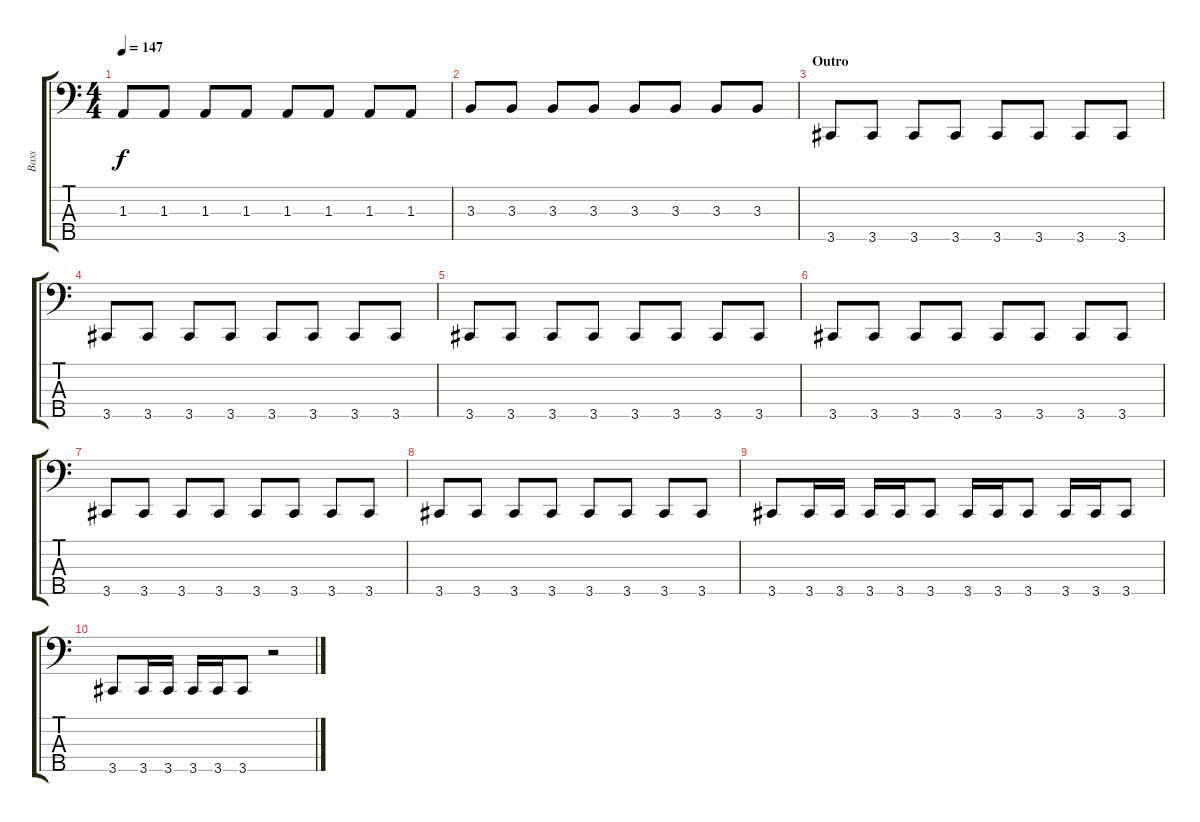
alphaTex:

\track ("Bass" "Bass") {instrument electricbassfinger}
\staff {score tabs}
\tuning (Gb2 Db2 Ab1 Eb1 Bb0) {hide}
\ts (4 4)
\tempo 147
\clef f4
\ks c
1.3.8{dy f} 1.3.8 1.3.8 1.3.8 1.3.8 1.3.8 1.3.8 1.3.8 |
3.3.8 3.3.8 3.3.8 3.3.8 3.3.8 3.3.8 3.3.8 3.3.8 |
\section ("" "Outro")
3.5.8 3.5.8 3.5.8 3.5.8 3.5.8 3.5.8 3.5.8 3.5.8 |
3.5.8 3.5.8 3.5.8 3.5.8 3.5.8 3.5.8 3.5.8 3.5.8 |
3.5.8 3.5.8 3.5.8 3.5.8 3.5.8 3.5.8 3.5.8 3.5.8 |
3.5.8 3.5.8 3.5.8 3.5.8 3.5.8 3.5.8 3.5.8 3.5.8 |
3.5.8 3.5.8 3.5.8 3.5.8 3.5.8 3.5.8 3.5.8 3.5.8 |
3.5.8 3.5.8 3.5.8 3.5.8 3.5.8 3.5.8 3.5.8 3.5.8 |
3.5.8 3.5.16 3.5.16 3.5.16 3.5.16 3.5.8 3.5.16 3.5.16 3.5.8 3.5.16 3.5.16 3.5.8 |
3.5.8 3.5.16 3.5.16 3.5.16 3.5.16 3.5.8 r.2
